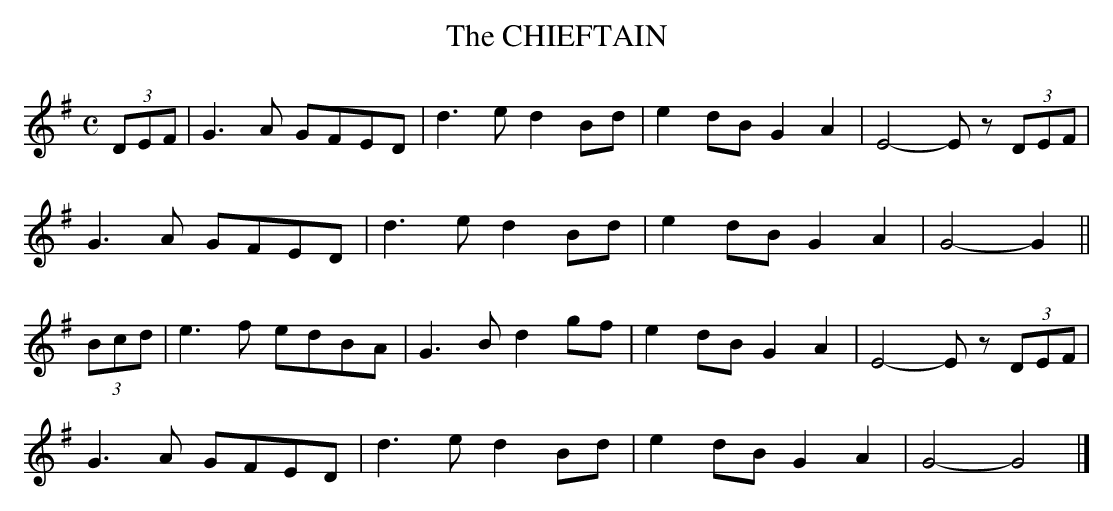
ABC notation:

X:1
T:CHIEFTAIN, The
Y:"moderate"
M:C
L:1/8
K:G
(3DEF|G3A GFED|d3e d2Bd|e2dB G2A2|E4-Ez (3DEF|
G3A GFED|d3e d2Bd|e2dB G2A2|G4-G2||
(3Bcd|e3f edBA|G3B d2gf|e2dB G2A2|E4-Ez (3DEF|
G3A GFED|d3e d2Bd|e2dB G2A2|G4-G4|]
